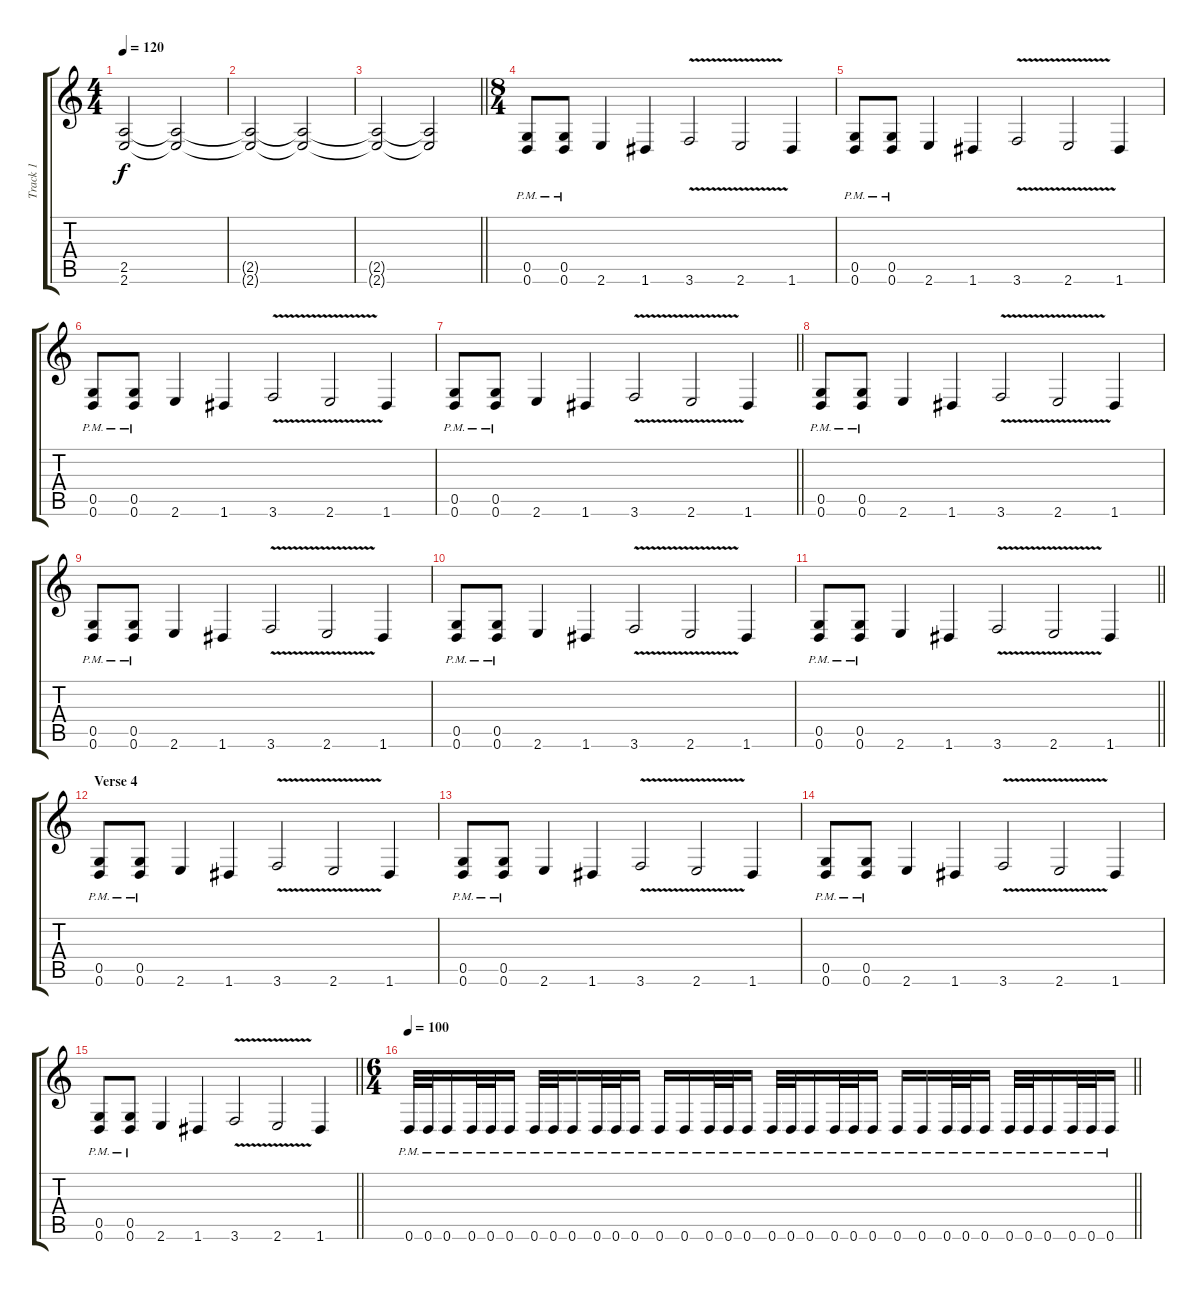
\track ("Track 1" "Track 1") {instrument overdrivenguitar}
\staff {score tabs}
\tuning (D4 A3 F3 C3 G2 D2) {hide}
\ts (4 4)
\tempo 120
\clef g2
\ks c
(2.5{t} 2.6{t}).2{dy f} (2.5{t} 2.6{t}).2 |
(2.5{t} 2.6{t}).2 (2.5{t} 2.6{t}).2 |
\barLineRight lightlight
(2.5{t} 2.6{t}).2 (2.5{t} 2.6{t}).2 |
\ts (8 4)
\section ("" "")
(0.5{pm} 0.6{pm}).8 (0.5{pm} 0.6{pm}).8 2.6.4 1.6.4 3.6{v}.2 2.6{v}.2 1.6.4 |
(0.5{pm} 0.6{pm}).8 (0.5{pm} 0.6{pm}).8 2.6.4 1.6.4 3.6{v}.2 2.6{v}.2 1.6.4 |
(0.5{pm} 0.6{pm}).8 (0.5{pm} 0.6{pm}).8 2.6.4 1.6.4 3.6{v}.2 2.6{v}.2 1.6.4 |
\barLineRight lightlight
(0.5{pm} 0.6{pm}).8 (0.5{pm} 0.6{pm}).8 2.6.4 1.6.4 3.6{v}.2 2.6{v}.2 1.6.4 |
\section ("" "")
(0.5{pm} 0.6{pm}).8 (0.5{pm} 0.6{pm}).8 2.6.4 1.6.4 3.6{v}.2 2.6{v}.2 1.6.4 |
(0.5{pm} 0.6{pm}).8 (0.5{pm} 0.6{pm}).8 2.6.4 1.6.4 3.6{v}.2 2.6{v}.2 1.6.4 |
(0.5{pm} 0.6{pm}).8 (0.5{pm} 0.6{pm}).8 2.6.4 1.6.4 3.6{v}.2 2.6{v}.2 1.6.4 |
\barLineRight lightlight
(0.5{pm} 0.6{pm}).8 (0.5{pm} 0.6{pm}).8 2.6.4 1.6.4 3.6{v}.2 2.6{v}.2 1.6.4 |
\section ("" "Verse 4")
(0.5{pm} 0.6{pm}).8 (0.5{pm} 0.6{pm}).8 2.6.4 1.6.4 3.6{v}.2 2.6{v}.2 1.6.4 |
(0.5{pm} 0.6{pm}).8 (0.5{pm} 0.6{pm}).8 2.6.4 1.6.4 3.6{v}.2 2.6{v}.2 1.6.4 |
(0.5{pm} 0.6{pm}).8 (0.5{pm} 0.6{pm}).8 2.6.4 1.6.4 3.6{v}.2 2.6{v}.2 1.6.4 |
\barLineRight lightlight
(0.5{pm} 0.6{pm}).8 (0.5{pm} 0.6{pm}).8 2.6.4 1.6.4 3.6{v}.2 2.6{v}.2 1.6.4 |
\ts (6 4)
\tempo 100
\barLineRight lightlight
0.6{pm}.32 0.6{pm}.32 0.6{pm}.16 0.6{pm}.32 0.6{pm}.32 0.6{pm}.16 0.6{pm}.32 0.6{pm}.32 0.6{pm}.16 0.6{pm}.32 0.6{pm}.32 0.6{pm}.16 0.6{pm}.16 0.6{pm}.16 0.6{pm}.32 0.6{pm}.32 0.6{pm}.16 0.6{pm}.32 0.6{pm}.32 0.6{pm}.16 0.6{pm}.32 0.6{pm}.32 0.6{pm}.16 0.6{pm}.16 0.6{pm}.16 0.6{pm}.32 0.6{pm}.32 0.6{pm}.16 0.6{pm}.32 0.6{pm}.32 0.6{pm}.16 0.6{pm}.32 0.6{pm}.32 0.6{pm}.16
